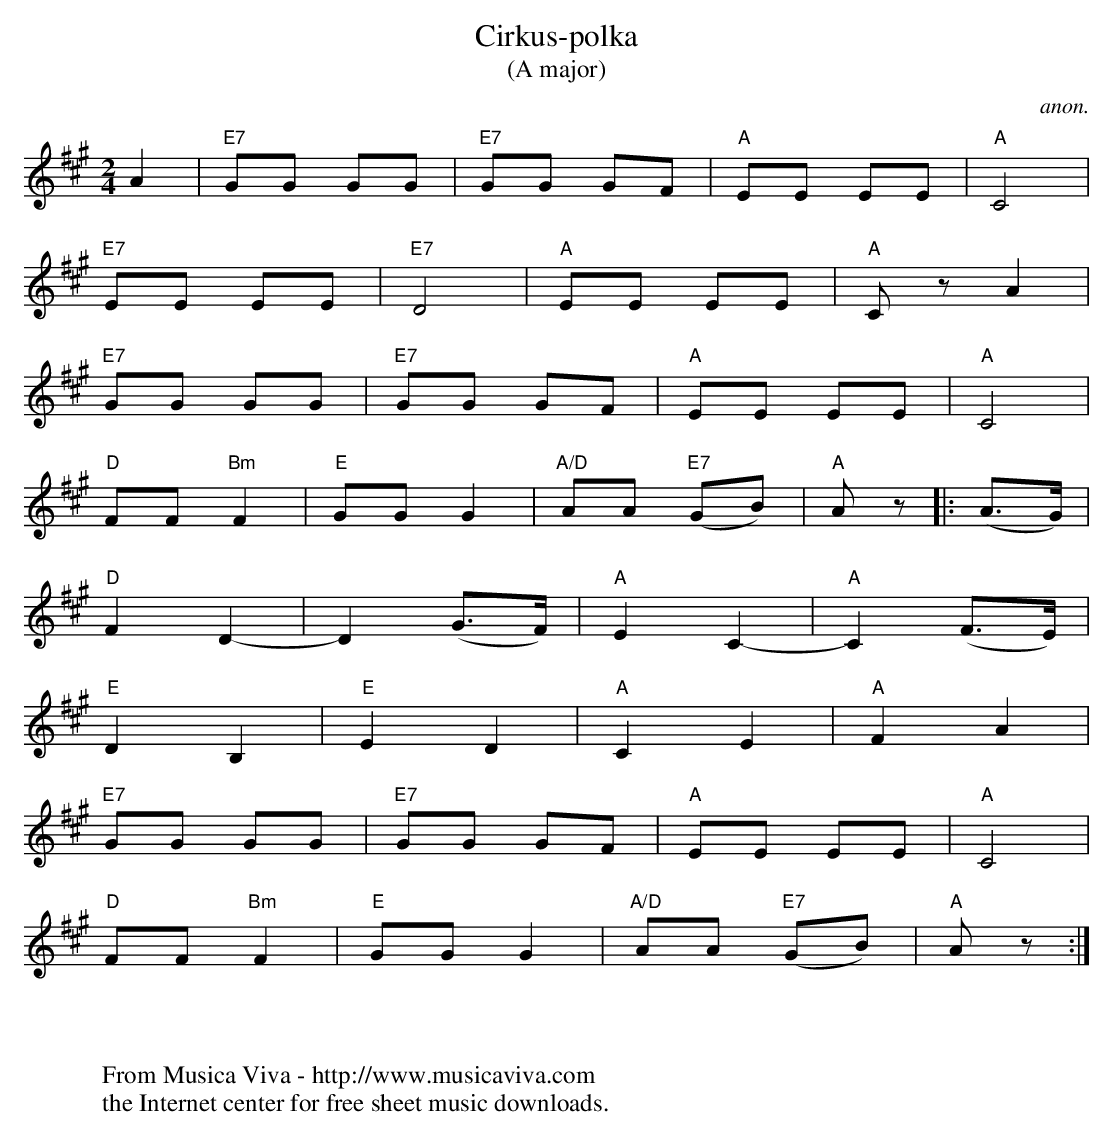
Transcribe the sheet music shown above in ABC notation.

X:1
T:Cirkus-polka
T:(A major)
C:anon.
M:2/4
L:1/8
K:A
A2|"E7"GG GG|"E7"GG GF|"A"EE EE|"A"C4|
"E7"EE EE|"E7"D4|"A"EE EE|"A"C z A2|
"E7"GG GG|"E7"GG GF|"A"EE EE|"A"C4|
"D"FF "Bm"F2|"E"GG G2|"A/D"AA "E7"(GB)|"A"A z |:(A>G)|
"D"F2 D2-|D2 (G>F)|"A"E2C2-|"A"C2 (F>E)|
"E"D2 B,2|"E"E2 D2|"A"C2 E2|"A"F2 A2|
"E7"GG GG|"E7"GG GF|"A"EE EE|"A"C4|
"D"FF "Bm"F2|"E"GG G2|"A/D"AA "E7"(GB)|"A"A z :|
W:
W:
W:  From Musica Viva - http://www.musicaviva.com
W:  the Internet center for free sheet music downloads.
